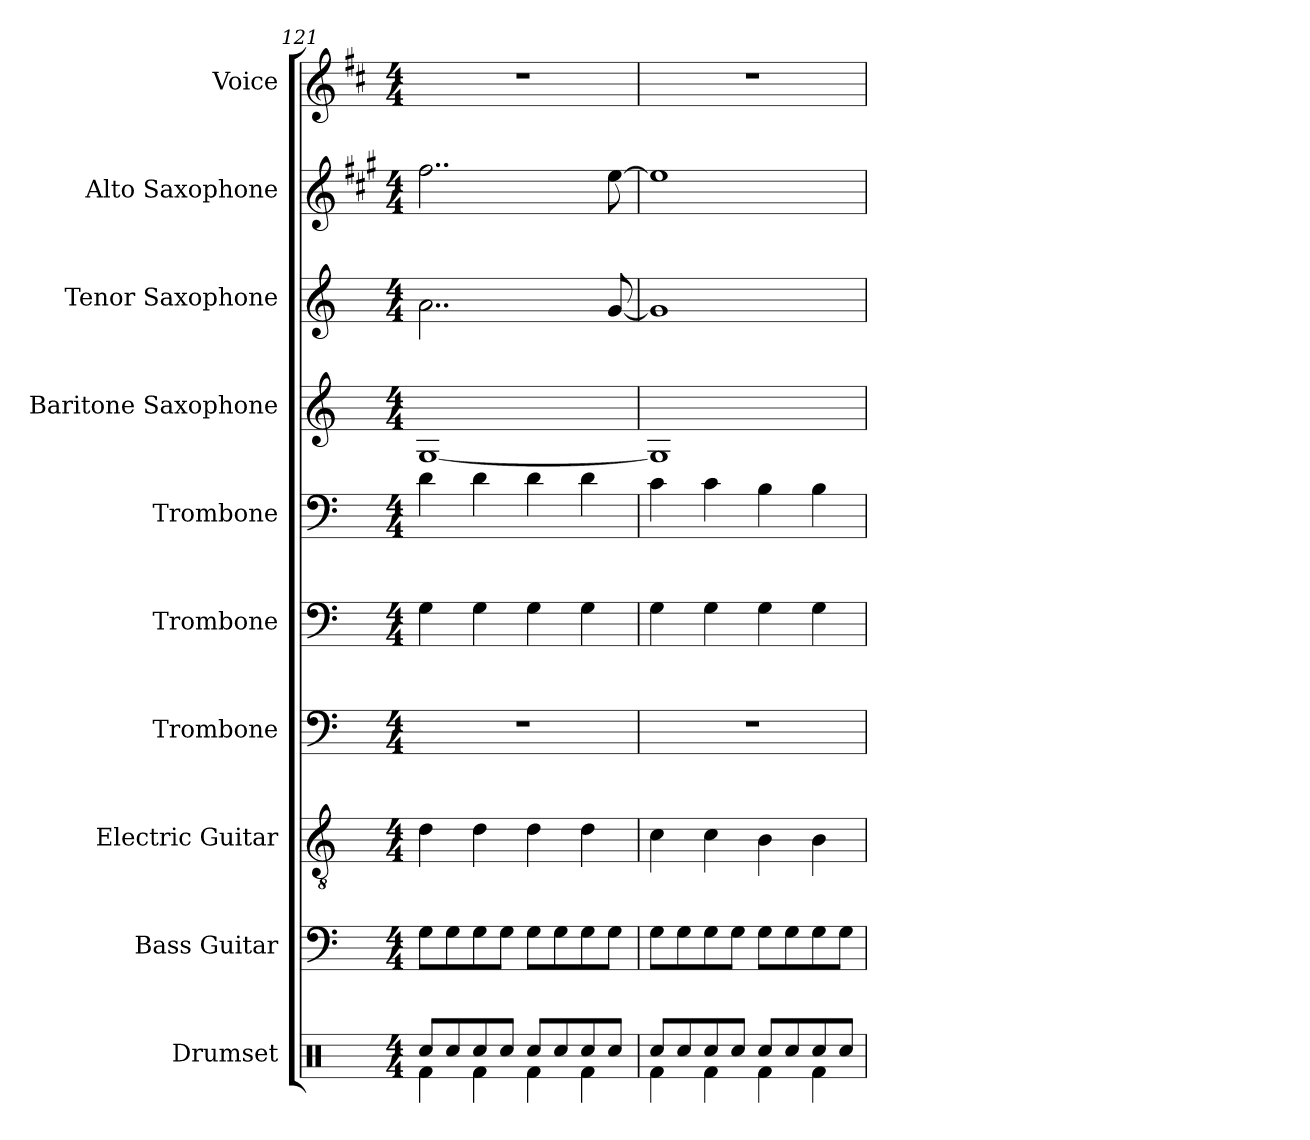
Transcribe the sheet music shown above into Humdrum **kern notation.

**kern	**kern	**kern	**kern	**kern	**kern	**kern	**kern	**kern	**kern
*part10	*part9	*part8	*part7	*part6	*part5	*part4	*part3	*part2	*part1
*staff10	*staff9	*staff8	*staff7	*staff6	*staff5	*staff4	*staff3	*staff2	*staff1
*I"Drumset	*I"Bass Guitar	*I"Electric Guitar	*I"Trombone	*I"Trombone	*I"Trombone	*I"Baritone Saxophone	*I"Tenor Saxophone	*I"Alto Saxophone	*I"Voice
*I'Drs.	*I'B. Guit.	*I'El. Guit.	*I'Tbn.	*I'Tbn.	*I'Tbn.	*I'Bar. Sax.	*I'T. Sax.	*I'A. Sax.	*I'Vo.
!!LO:PB:g=z
*clefX	*clefF4	*clefGv2	*clefF4	*clefF4	*clefF4	*clefG2	*clefG2	*clefG2	*clefG2
*	*ITrd7c12	*	*	*	*	*ITrd12c21	*ITrd8c14	*ITrd5c9	*ITrd1c2
*k[]	*k[]	*k[]	*k[]	*k[]	*k[]	*k[]	*k[]	*k[]	*k[]
*M4/4	*M4/4	*M4/4	*M4/4	*M4/4	*M4/4	*M4/4	*M4/4	*M4/4	*M4/4
=121	=121	=121	=121	=121	=121	=121	=121	=121	=121
*^	*	*	*	*	*	*	*	*	*
8Rcc/L	4Rf\	8GG\L	4d\	1r	4G\	4d\	[1GG	2..A\	2..a\	1r
8Rcc/	.	8GG\	.	.	.	.	.	.	.	.
8Rcc/	4Rf\	8GG\	4d\	.	4G\	4d\	.	.	.	.
8Rcc/J	.	8GG\J	.	.	.	.	.	.	.	.
8Rcc/L	4Rf\	8GG\L	4d\	.	4G\	4d\	.	.	.	.
8Rcc/	.	8GG\	.	.	.	.	.	.	.	.
8Rcc/	4Rf\	8GG\	4d\	.	4G\	4d\	.	.	.	.
8Rcc/J	.	8GG\J	.	.	.	.	.	[8G/	[8g\	.
=122	=122	=122	=122	=122	=122	=122	=122	=122	=122	=122
8Rcc/L	4Rf\	8GG\L	4c\	1r	4G\	4c\	1GG]	1G]	1g]	1r
8Rcc/	.	8GG\	.	.	.	.	.	.	.	.
8Rcc/	4Rf\	8GG\	4c\	.	4G\	4c\	.	.	.	.
8Rcc/J	.	8GG\J	.	.	.	.	.	.	.	.
8Rcc/L	4Rf\	8GG\L	4B\	.	4G\	4B\	.	.	.	.
8Rcc/	.	8GG\	.	.	.	.	.	.	.	.
8Rcc/	4Rf\	8GG\	4B\	.	4G\	4B\	.	.	.	.
8Rcc/J	.	8GG\J	.	.	.	.	.	.	.	.
*v	*v	*	*	*	*	*	*	*	*	*
=	=	=	=	=	=	=	=	=	=
*-	*-	*-	*-	*-	*-	*-	*-	*-	*-
